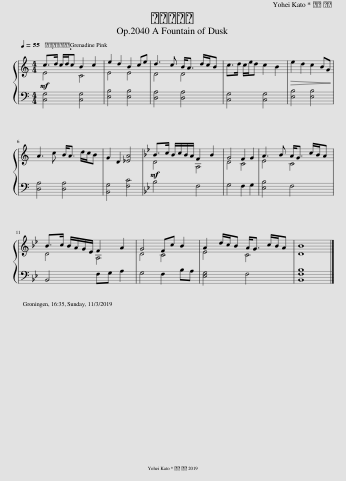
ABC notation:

X:1
%%score { ( 1 2 ) | 3 }
L:1/8
Q:1/4=55
M:4/4
I:linebreak $
K:C
V:1 treble
V:2 treble
V:3 bass
V:1
!mf! c>d c/d/c B2 c2 | e2 d2 B2 ce | d3 c B<A d/c/B | c>d c/e/d c2 B2 |!>(! e2 d2 c2 BG!>)! |$ %5
 A3 c B<A d/c/B | G2 D2 [_EA]4 |[K:Bb]!mf! B>c B/c/B/A/ F2 B2 | G4 F2 G2 | A3 B A<G c/B/A |$ %10
 B>c B/A/G/E/ F2 A2 | G4 Fc B2 | A2 d/c/B A<G c/B/A | [DB]8 |] %14
V:2
 E4 C4 | E4 E4 | D4 D4 | x8 | x8 |$ %5
 x8 | x8 |[K:Bb] D4 A,4 | D4 C4 | E4 C4 |$ %10
 D4 A,4 | D4 C4 | E4 C4 | x8 |] %14
V:3
 [C,G,]4 [C,G,]4 | [E,B,]4 [E,B,]4 | [D,A,]4 [D,A,]4 | [C,G,]4 [C,G,]4 | [E,B,]4 [E,B,]4 |$ %5
 [D,A,]4 [D,A,]4 | [B,,G,]4 [F,C]4 |[K:Bb] B,4 F,4 | G,4 F,2 G,2 | [E,B,]4 F,4 |$ %10
 B,,4 F,G, A,2 | G,4 F,2 B,A, | [E,G,]4 F,4 | [B,,F,B,]8 |] %14
